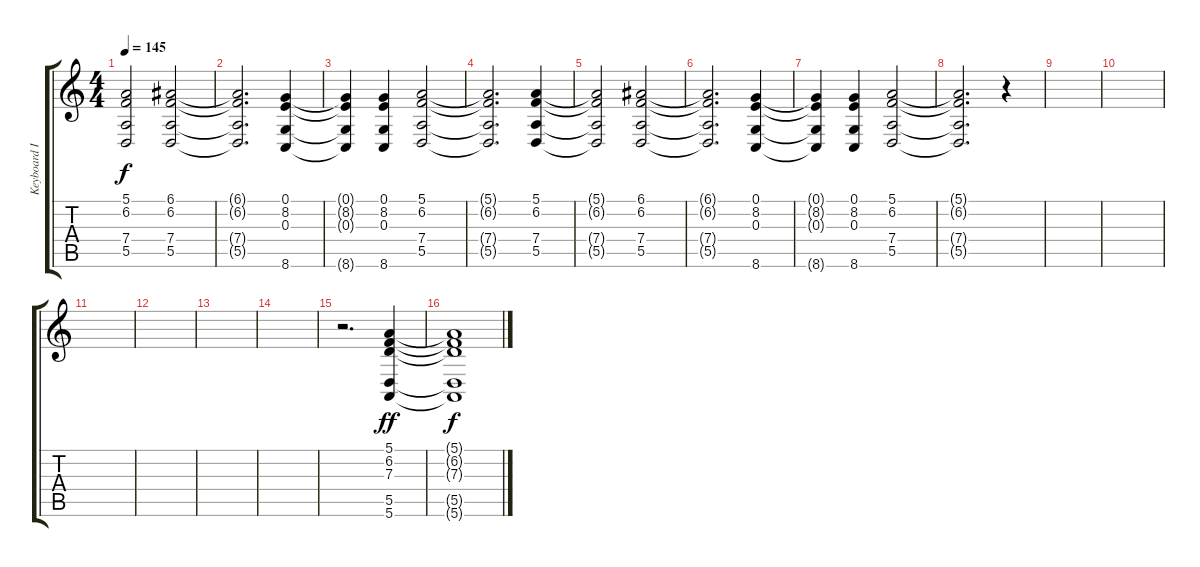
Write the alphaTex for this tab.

\track ("Keyboard II" "Keyboard I") {instrument pad4choir}
\staff {score tabs}
\tuning (E4 B3 G3 D3 A2 E2) {hide}
\ts (4 4)
\tempo 145
\clef g2
\ks c
(5.1{t} 6.2{t} 7.4{t} 5.5{t}).2{dy f} (6.1 6.2 7.4 5.5).2 |
(6.1{t} 6.2{t} 7.4{t} 5.5{t}).2{d} (0.1 8.2 0.3 8.6).4 |
(0.1{t} 8.2{t} 0.3{t} 8.6{t}).4 (0.1 8.2 0.3 8.6).4 (5.1 6.2 7.4 5.5).2 |
(5.1{t} 6.2{t} 7.4{t} 5.5{t}).2{d} (5.1 6.2 7.4 5.5).4 |
(5.1{t} 6.2{t} 7.4{t} 5.5{t}).2 (6.1 6.2 7.4 5.5).2 |
(6.1{t} 6.2{t} 7.4{t} 5.5{t}).2{d} (0.1 8.2 0.3 8.6).4 |
(0.1{t} 8.2{t} 0.3{t} 8.6{t}).4 (0.1 8.2 0.3 8.6).4 (5.1 6.2 7.4 5.5).2 |
(5.1{t} 6.2{t} 7.4{t} 5.5{t}).2{d} r.4 |
|
|
|
|
|
|
r.2{d} (5.1 6.2 7.3 5.5 5.6).4{dy ff volume 10 instrument pad4choir} |
(5.1{t} 6.2{t} 7.3{t} 5.5{t} 5.6{t}).1{dy f}
